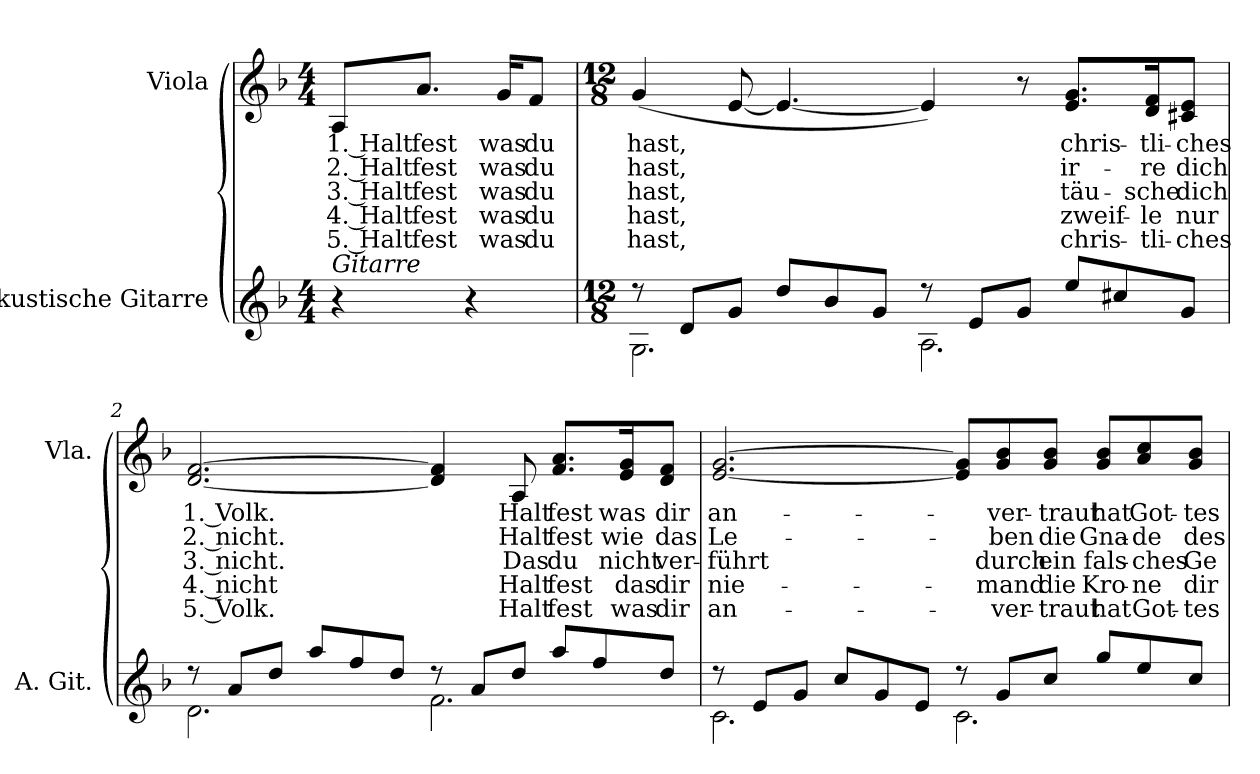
**kern	**kern	**text	**text	**text	**text	**text
*part2	*part1	*part1	*part1	*part1	*part1	*part1
*staff2	*staff1	*staff1	*staff1	*staff1	*staff1	*staff1
*I"Akustische Gitarre	*I"Viola	*	*	*	*	*
*I'A. Git.	*I'Vla.	*	*	*	*	*
!!LO:PB:g=z
*clefG2	*clefG2	*	*	*	*	*
*ITrd7c12	*	*	*	*	*	*
*k[b-]	*k[b-]	*	*	*	*	*
*d:	*d:	*	*	*	*	*
*M4/4	*M4/4	*	*	*	*	*
=	=	=	=	=	=	=
!LO:TX:a:i:t=Gitarre	!	!	!	!	!	!
!	!	!LO:LY:b:color=#000000	!LO:LY:b:color=#000000	!LO:LY:b:color=#000000	!LO:LY:b:color=#000000	!LO:LY:b:color=#000000
4r	8Ai/L	1. Halt	2. Halt	3. Halt	4. Halt	5. Halt
!	!	!LO:LY:b:color=#000000	!LO:LY:b:color=#000000	!LO:LY:b:color=#000000	!LO:LY:b:color=#000000	!LO:LY:b:color=#000000
.	8.ai/J	fest	fest	fest	fest	fest
4r	.	.	.	.	.	.
!	!	!LO:LY:b:color=#000000	!LO:LY:b:color=#000000	!LO:LY:b:color=#000000	!LO:LY:b:color=#000000	!LO:LY:b:color=#000000
.	16gi/KL	was	was	was	was	was
!	!	!LO:LY:b:color=#000000	!LO:LY:b:color=#000000	!LO:LY:b:color=#000000	!LO:LY:b:color=#000000	!LO:LY:b:color=#000000
.	8fi/J	du	du	du	du	du
=1	=1	=1	=1	=1	=1	=1
*M12/8	*M12/8	*	*	*	*	*
*^	*	*	*	*	*	*
!	!	!	!LO:LY:b:color=#000000	!LO:LY:b:color=#000000	!LO:LY:b:color=#000000	!LO:LY:b:color=#000000	!LO:LY:b:color=#000000
8r	2.GGi\	(4gi/	hast,	hast,	hast,	hast,	hast,
8Di/L	.	.	.	.	.	.	.
8Gi/J	.	[<8ei/	.	.	.	.	.
8di/L	.	4.ei/_<	.	.	.	.	.
8B-i/	.	.	.	.	.	.	.
8Gi/J	.	.	.	.	.	.	.
8r	2.AAi\	4ei/])	.	.	.	.	.
8Ei/L	.	.	.	.	.	.	.
8Gi/J	.	8r	.	.	.	.	.
!	!	!	!LO:LY:b:color=#000000	!LO:LY:b:color=#000000	!LO:LY:b:color=#000000	!LO:LY:b:color=#000000	!LO:LY:b:color=#000000
8ei/L	.	8.ei/ 8.gi/L	chris-	ir-	täu-	zweif-	chris-
8c#Xi/	.	.	.	.	.	.	.
!	!	!	!LO:LY:b:color=#000000	!LO:LY:b:color=#000000	!LO:LY:b:color=#000000	!LO:LY:b:color=#000000	!LO:LY:b:color=#000000
.	.	16di/ 16fi/K	-tli-	-re	-sche	-le	-tli-
!	!	!	!LO:LY:b:color=#000000	!LO:LY:b:color=#000000	!LO:LY:b:color=#000000	!LO:LY:b:color=#000000	!LO:LY:b:color=#000000
8Gi/J	.	8c#Xi/ 8ei/J	-ches	dich	dich	nur	-ches
!!LO:LB:g=z
=2	=2	=2	=2	=2	=2	=2	=2
!	!	!	!LO:LY:b:color=#000000	!LO:LY:b:color=#000000	!LO:LY:b:color=#000000	!LO:LY:b:color=#000000	!LO:LY:b:color=#000000
8r	2.Di\	[<2.di/ [>2.fi	1. Volk.	2. nicht.	3. nicht.	4. nicht	5. Volk.
8Ai/L	.	.	.	.	.	.	.
8di/J	.	.	.	.	.	.	.
8ai/L	.	.	.	.	.	.	.
8fi/	.	.	.	.	.	.	.
8di/J	.	.	.	.	.	.	.
8r	2.Fi\	4di/] 4fi]	.	.	.	.	.
8Ai/L	.	.	.	.	.	.	.
!	!	!	!LO:LY:b:color=#000000	!LO:LY:b:color=#000000	!LO:LY:b:color=#000000	!LO:LY:b:color=#000000	!LO:LY:b:color=#000000
8di/J	.	8Ai/	Halt	Halt	Das	Halt	Halt
!	!	!	!LO:LY:b:color=#000000	!LO:LY:b:color=#000000	!LO:LY:b:color=#000000	!LO:LY:b:color=#000000	!LO:LY:b:color=#000000
8ai/L	.	8.fi/ 8.ai/L	fest	fest	du	fest	fest
8fi/	.	.	.	.	.	.	.
!	!	!	!LO:LY:b:color=#000000	!LO:LY:b:color=#000000	!LO:LY:b:color=#000000	!LO:LY:b:color=#000000	!LO:LY:b:color=#000000
.	.	16ei/ 16gi/K	was	wie	nicht	das	was
!	!	!	!LO:LY:b:color=#000000	!LO:LY:b:color=#000000	!LO:LY:b:color=#000000	!LO:LY:b:color=#000000	!LO:LY:b:color=#000000
8di/J	.	8di/ 8fi/J	dir	das	ver-	dir	dir
=3	=3	=3	=3	=3	=3	=3	=3
!	!	!	!LO:LY:b:color=#000000	!LO:LY:b:color=#000000	!LO:LY:b:color=#000000	!LO:LY:b:color=#000000	!LO:LY:b:color=#000000
8r	2.Ci\	[<2.ei/ [>2.gi	an-	Le-	-führt	nie-	an-
8Ei/L	.	.	.	.	.	.	.
8Gi/J	.	.	.	.	.	.	.
8ci/L	.	.	.	.	.	.	.
8Gi/	.	.	.	.	.	.	.
8Ei/J	.	.	.	.	.	.	.
8r	2.Ci\	8ei]/ 8gi]/L	.	.	.	.	.
!	!	!	!LO:LY:b:color=#000000	!LO:LY:b:color=#000000	!LO:LY:b:color=#000000	!LO:LY:b:color=#000000	!LO:LY:b:color=#000000
8Gi/L	.	8gi/ 8b-i/	-ver-	-ben	durch	-mand	-ver-
!	!	!	!LO:LY:b:color=#000000	!LO:LY:b:color=#000000	!LO:LY:b:color=#000000	!LO:LY:b:color=#000000	!LO:LY:b:color=#000000
8ci/J	.	8gi/ 8b-i/J	-traut	die	ein	die	-traut
!	!	!	!LO:LY:b:color=#000000	!LO:LY:b:color=#000000	!LO:LY:b:color=#000000	!LO:LY:b:color=#000000	!LO:LY:b:color=#000000
8gi/L	.	8gi/ 8b-i/L	hat	Gna-	fals-	Kro-	hat
!	!	!	!LO:LY:b:color=#000000	!LO:LY:b:color=#000000	!LO:LY:b:color=#000000	!LO:LY:b:color=#000000	!LO:LY:b:color=#000000
8ei/	.	8ai/ 8cci/	Got-	-de	-ches	-ne	Got-
!	!	!	!LO:LY:b:color=#000000	!LO:LY:b:color=#000000	!LO:LY:b:color=#000000	!LO:LY:b:color=#000000	!LO:LY:b:color=#000000
8ci/J	.	8gi/ 8b-i/J	-tes	des	Ge-	dir	-tes
*v	*v	*	*	*	*	*	*
=	=	=	=	=	=	=
*-	*-	*-	*-	*-	*-	*-
